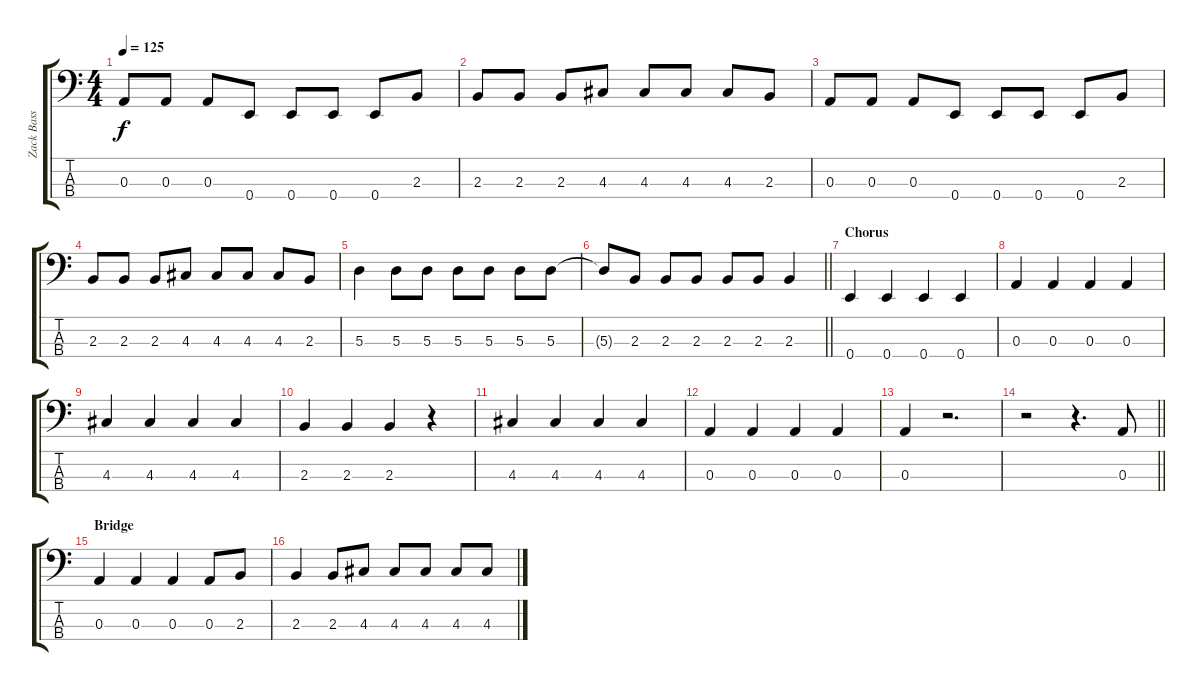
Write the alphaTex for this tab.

\track ("Zack Bass" "Zack Bass") {instrument electricbassfinger}
\staff {score tabs}
\tuning (G2 D2 A1 E1) {hide}
\ts (4 4)
\tempo 125
\clef f4
\ks c
0.3.8{dy f} 0.3.8 0.3.8 0.4.8 0.4.8 0.4.8 0.4.8 2.3.8 |
2.3.8 2.3.8 2.3.8 4.3.8 4.3.8 4.3.8 4.3.8 2.3.8 |
0.3.8 0.3.8 0.3.8 0.4.8 0.4.8 0.4.8 0.4.8 2.3.8 |
2.3.8 2.3.8 2.3.8 4.3.8 4.3.8 4.3.8 4.3.8 2.3.8 |
5.3.4 5.3.8 5.3.8 5.3.8 5.3.8 5.3.8 5.3.8 |
\barLineRight lightlight
5.3{t}.8 2.3.8 2.3.8 2.3.8 2.3.8 2.3.8 2.3.4 |
\section ("" "Chorus")
0.4.4 0.4.4 0.4.4 0.4.4 |
0.3.4 0.3.4 0.3.4 0.3.4 |
4.3.4 4.3.4 4.3.4 4.3.4 |
2.3.4 2.3.4 2.3.4 r.4 |
4.3.4 4.3.4 4.3.4 4.3.4 |
0.3.4 0.3.4 0.3.4 0.3.4 |
0.3.4 r.2{d} |
\barLineRight lightlight
r.2 r.4{d} 0.3.8 |
\section ("" "Bridge")
0.3.4 0.3.4 0.3.4 0.3.8 2.3.8 |
2.3.4 2.3.8 4.3.8 4.3.8 4.3.8 4.3.8 4.3.8
